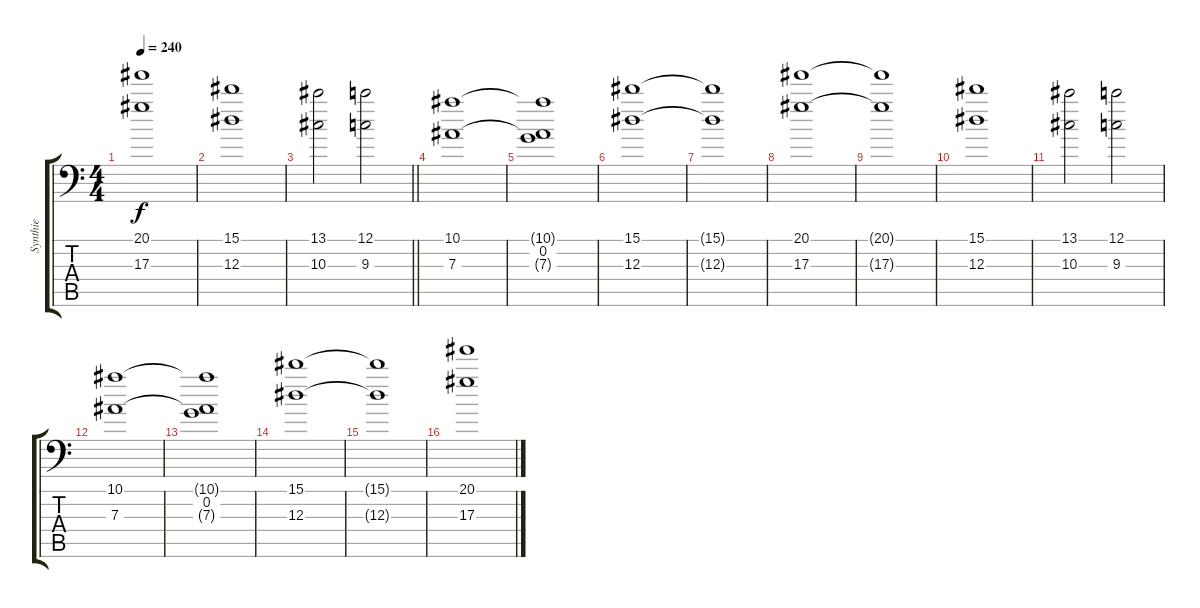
\track ("Synthie" "Synthie") {instrument synthbass1}
\staff {score tabs}
\tuning (C4 G3 Eb3 Bb2 F2 Bb1) {hide}
\ts (4 4)
\tempo 240
\clef f4
\ks c
(20.1{t} 17.3{t}).1{dy f} |
(15.1 12.3).1 |
\barLineRight lightlight
(13.1 10.3).2 (12.1 9.3).2 |
\section ("" "")
(10.1 7.3).1{volume 10 instrument synthstrings1} |
(10.1{t} 0.2 7.3{t}).1 |
(15.1 12.3).1 |
(15.1{t} 12.3{t}).1 |
(20.1 17.3).1 |
(20.1{t} 17.3{t}).1 |
(15.1 12.3).1 |
(13.1 10.3).2 (12.1 9.3).2 |
(10.1 7.3).1 |
(10.1{t} 0.2 7.3{t}).1 |
(15.1 12.3).1 |
(15.1{t} 12.3{t}).1 |
(20.1 17.3).1
